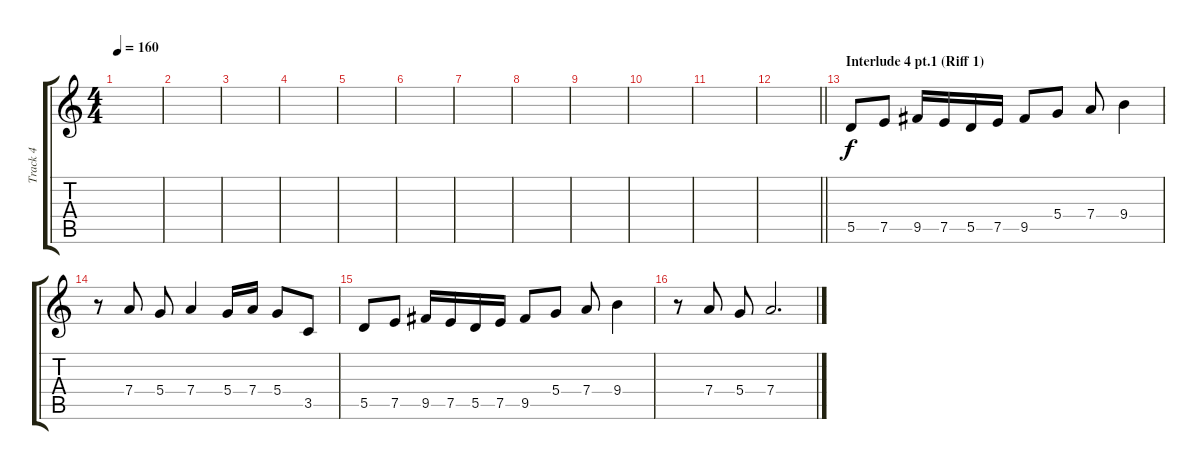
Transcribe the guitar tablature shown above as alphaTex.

\track ("Track 4" "Track 4") {instrument distortionguitar}
\staff {score tabs}
\tuning (E4 B3 G3 D3 A2 E2) {hide}
\ts (4 4)
\tempo 160
\clef g2
\ks c
|
|
|
|
|
|
|
|
|
|
|
\barLineRight lightlight
|
\section ("" "Interlude 4 pt.1 (Riff 1)")
5.5.8 7.5.8 9.5.16 7.5.16 5.5.16 7.5.16 9.5.8 5.4.8 7.4.8 9.4.4 |
r.8 7.4.8 5.4.8 7.4.4 5.4.16 7.4.16 5.4.8 3.5.8 |
5.5.8 7.5.8 9.5.16 7.5.16 5.5.16 7.5.16 9.5.8 5.4.8 7.4.8 9.4.4 |
r.8 7.4.8 5.4.8 7.4.2{d}
